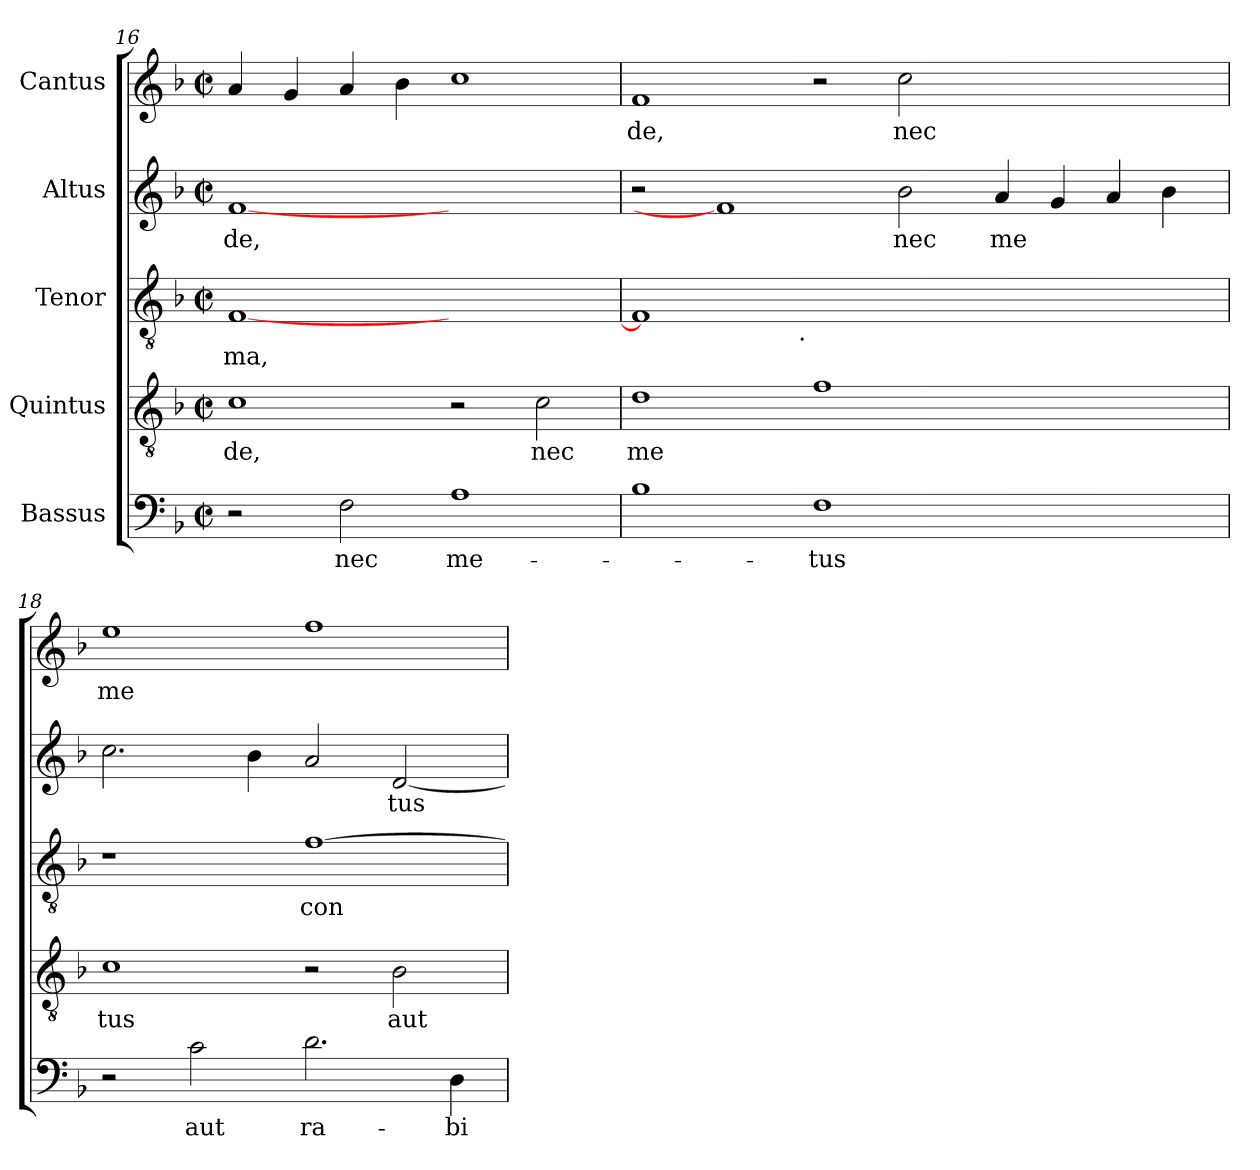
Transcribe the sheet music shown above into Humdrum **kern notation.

**kern	**text	**kern	**text	**kern	**text	**kern	**text	**kern	**text
*part5	*part5	*part4	*part4	*part3	*part3	*part2	*part2	*part1	*part1
*staff5	*staff5	*staff4	*staff4	*staff3	*staff3	*staff2	*staff2	*staff1	*staff1
*I"Bassus	*	*I"Quintus	*	*I"Tenor	*	*I"Altus	*	*I"Cantus	*
*clefF4	*	*clefGv2	*	*clefGv2	*	*clefG2	*	*clefG2	*
*k[b-]	*	*k[b-]	*	*k[b-]	*	*k[b-]	*	*k[b-]	*
*F:	*	*F:	*	*F:	*	*F:	*	*F:	*
*M2/2	*	*M2/2	*	*M2/2	*	*M2/2	*	*M2/2	*
*met(c|)	*	*met(c|)	*	*met(c|)	*	*met(c|)	*	*met(c|)	*
=16	=16	=16	=16	=16	=16	=16	=16	=16	=16
!	!	!	!LO:LY:b:cj	!	!LO:LY:b:cj	!	!LO:LY:b:cj	!	!
2r	.	1c	de,	[1F	ma,	[1f	de,	4a/	.
.	.	.	.	.	.	.	.	4g/	.
!	!LO:LY:b:cj	!	!	!	!	!	!	!	!
2F\	nec	.	.	.	.	.	.	4a/	.
.	.	.	.	.	.	.	.	4b-\	.
!	!LO:LY:b:cj	!	!	!	!	!	!	!	!
1A	me-	2r	.	1ryy	.	1ryy	.	1cc	.
!	!	!	!LO:LY:b:cj	!	!	!	!	!	!
.	.	2c\	nec	.	.	.	.	.	.
=17	=17	=17	=17	=17	=17	=17	=17	=17	=17
!	!	!	!LO:LY:b:cj	!	!	!	!	!	!LO:LY:b:cj
*	*	*	*	*^	*	*	*	*	*
1B-	.	1d	me	1F]	2ryy	.	2r	.	1f	de,
.	.	.	.	.	4...ryy	.	1f]	.	.	.
!	!	!	!	!	!LO:TX:b:t=.	!	!	!	!	!
.	.	.	.	.	1ryy	.	.	.	.	.
!	!LO:LY:b:cj	!	!	!	!	!	!	!	!	!
1F	-tus	1f	.	0ryy	.	.	.	.	2r	.
!	!	!	!	!	!	!	!	!LO:LY:b:cj	!	!LO:LY:b:cj
.	.	.	.	.	.	.	2b-\	nec	2cc\	nec
.	.	.	.	.	1ryy	.	.	.	.	.
!	!	!	!	!	!	!	!	!LO:LY:b	!	!
1ryy	.	1ryy	.	.	.	.	4a/	me	1ryy	.
.	.	.	.	.	.	.	4g/	.	.	.
.	.	.	.	.	.	.	4a/	.	.	.
.	.	.	.	.	.	.	4b-\	.	.	.
.	.	.	.	.	32ryy	.	.	.	.	.
=18	=18	=18	=18	=18	=18	=18	=18	=18	=18	=18
!	!	!	!LO:LY:b:cj	!	!	!	!	!	!	!LO:LY:b:cj
*	*	*	*	*v	*v	*	*	*	*	*
2r	.	1c	tus	1r	.	2.cc\	.	1ee	me
!	!LO:LY:b:cj	!	!	!	!	!	!	!	!
2c\	aut	.	.	.	.	.	.	.	.
.	.	.	.	.	.	4b-\	.	.	.
!	!LO:LY:b:cj	!	!	!	!LO:LY:b:cj	!	!	!	!
2.d\	ra-	2r	.	[>1f	con	2a/	.	1ff	.
!	!	!	!LO:LY:b:cj	!	!	!	!LO:LY:b	!	!
.	.	2B-\	aut	.	.	[<2d/	tus	.	.
!	!LO:LY:b:cj	!	!	!	!	!	!	!	!
4D\	-bi-	.	.	.	.	.	.	.	.
=	=	=	=	=	=	=	=	=	=
*-	*-	*-	*-	*-	*-	*-	*-	*-	*-
